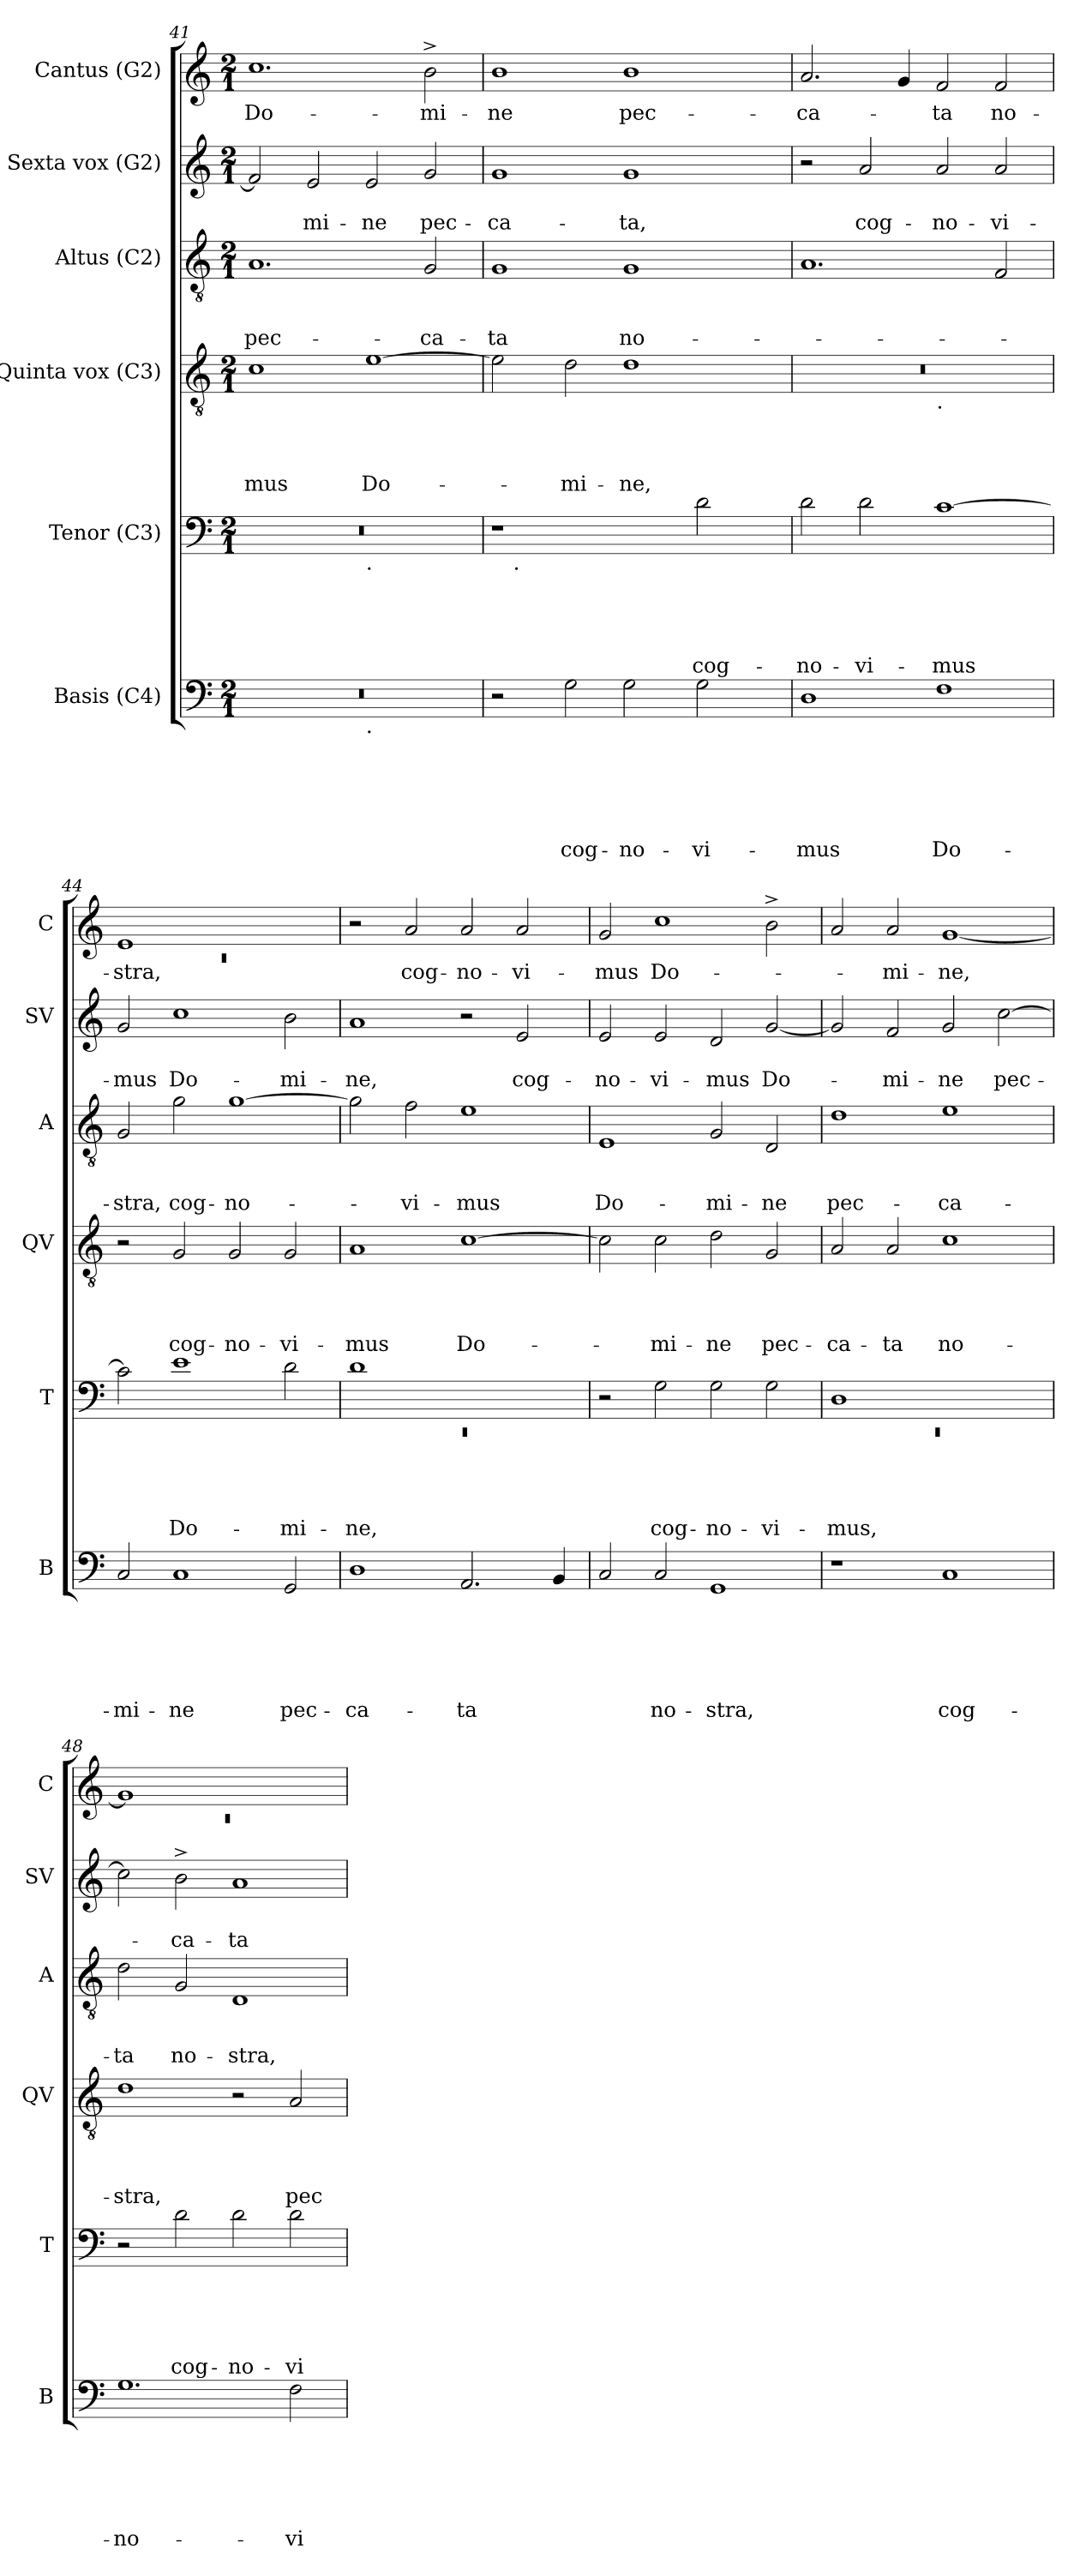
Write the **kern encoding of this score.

**kern	**text	**text	**text	**text	**text	**text	**kern	**text	**text	**text	**text	**text	**kern	**text	**text	**text	**text	**kern	**text	**text	**text	**kern	**text	**text	**kern	**text
*part6	*part6	*part6	*part6	*part6	*part6	*part6	*part5	*part5	*part5	*part5	*part5	*part5	*part4	*part4	*part4	*part4	*part4	*part3	*part3	*part3	*part3	*part2	*part2	*part2	*part1	*part1
*staff6	*staff6	*staff6	*staff6	*staff6	*staff6	*staff6	*staff5	*staff5	*staff5	*staff5	*staff5	*staff5	*staff4	*staff4	*staff4	*staff4	*staff4	*staff3	*staff3	*staff3	*staff3	*staff2	*staff2	*staff2	*staff1	*staff1
*I"Basis (C4)	*	*	*	*	*	*	*I"Tenor (C3)	*	*	*	*	*	*I"Quinta vox (C3)	*	*	*	*	*I"Altus (C2)	*	*	*	*I"Sexta vox (G2)	*	*	*I"Cantus (G2)	*
*I'B	*	*	*	*	*	*	*I'T	*	*	*	*	*	*I'QV	*	*	*	*	*I'A	*	*	*	*I'SV	*	*	*I'C	*
*clefF4	*	*	*	*	*	*	*clefF4	*	*	*	*	*	*clefGv2	*	*	*	*	*clefGv2	*	*	*	*clefG2	*	*	*clefG2	*
*k[]	*	*	*	*	*	*	*k[]	*	*	*	*	*	*k[]	*	*	*	*	*k[]	*	*	*	*k[]	*	*	*k[]	*
*C:	*	*	*	*	*	*	*C:	*	*	*	*	*	*C:	*	*	*	*	*C:	*	*	*	*C:	*	*	*C:	*
*M2/1	*	*	*	*	*	*	*M2/1	*	*	*	*	*	*M2/1	*	*	*	*	*M2/1	*	*	*	*M2/1	*	*	*M2/1	*
=41	=41	=41	=41	=41	=41	=41	=41	=41	=41	=41	=41	=41	=41	=41	=41	=41	=41	=41	=41	=41	=41	=41	=41	=41	=41	=41
!	!	!	!	!	!	!	!	!	!	!	!	!	!	!	!	!	!LO:LY:b	!	!	!	!LO:LY:b	!	!	!	!	!LO:LY:b
*^	*	*	*	*	*	*	*^	*	*	*	*	*	*	*	*	*	*	*	*	*	*	*	*	*	*	*
0r	1ryy	.	.	.	.	.	.	0r	1ryy	.	.	.	.	.	1c	.	.	.	-mus	1.A	.	.	pec-	2f/]	.	.	1.cc	Do-
!	!	!	!	!	!	!	!	!	!	!	!	!	!	!	!	!	!	!	!	!	!	!	!	!	!	!LO:LY:b	!	!
.	.	.	.	.	.	.	.	.	.	.	.	.	.	.	.	.	.	.	.	.	.	.	.	2e/	.	-mi-	.	.
!	!	!	!	!	!	!	!	!	!LO:TX:b:t=.	!	!	!	!	!	!	!	!	!	!	!	!	!	!	!	!	!	!	!
!	!LO:TX:b:t=.	!	!	!	!	!	!	!	!	!	!	!	!	!	!	!	!	!	!	!	!	!	!	!	!	!	!	!
!	!	!	!	!	!	!	!	!	!	!	!	!	!	!	!	!	!	!	!LO:LY:b	!	!	!	!	!	!	!LO:LY:b	!	!
.	1ryy	.	.	.	.	.	.	.	1ryy	.	.	.	.	.	[>1e	.	.	.	Do-	.	.	.	.	2e/	.	-ne	.	.
!	!	!	!	!	!	!	!	!	!	!	!	!	!	!	!	!	!	!	!	!	!	!	!LO:LY:b	!	!	!LO:LY:b	!	!LO:LY:b
.	.	.	.	.	.	.	.	.	.	.	.	.	.	.	.	.	.	.	.	2G/	.	.	-ca-	2g/	.	pec-	2b^>\	-mi-
=42	=42	=42	=42	=42	=42	=42	=42	=42	=42	=42	=42	=42	=42	=42	=42	=42	=42	=42	=42	=42	=42	=42	=42	=42	=42	=42	=42	=42
!	!	!	!	!	!	!	!	!	!	!	!	!	!	!	!	!	!	!	!	!	!	!	!LO:LY:b	!	!	!LO:LY:b	!	!LO:LY:b
*v	*v	*	*	*	*	*	*	*	*	*	*	*	*	*	*	*	*	*	*	*	*	*	*	*	*	*	*	*
2r	.	.	.	.	.	.	1r	16.ryy	.	.	.	.	.	2e\]	.	.	.	.	1G	.	.	-ta	1g	.	-ca-	1b	-ne
!	!	!	!	!	!	!	!	!LO:TX:b:t=.	!	!	!	!	!	!	!	!	!	!	!	!	!	!	!	!	!	!	!
.	.	.	.	.	.	.	.	1ryy	.	.	.	.	.	.	.	.	.	.	.	.	.	.	.	.	.	.	.
!	!	!	!	!	!	!LO:LY:b	!	!	!	!	!	!	!	!	!	!	!	!LO:LY:b	!	!	!	!	!	!	!	!	!
2G\	.	.	.	.	.	cog-	.	.	.	.	.	.	.	2d\	.	.	.	-mi-	.	.	.	.	.	.	.	.	.
!	!	!	!	!	!	!LO:LY:b	!	!	!	!	!	!	!	!	!	!	!	!LO:LY:b	!	!	!	!LO:LY:b	!	!	!LO:LY:b	!	!LO:LY:b
2G\	.	.	.	.	.	-no-	2ryy	.	.	.	.	.	.	1d	.	.	.	-ne,	1G	.	.	no-	1g	.	-ta,	1b	pec-
.	.	.	.	.	.	.	.	2ryy	.	.	.	.	.	.	.	.	.	.	.	.	.	.	.	.	.	.	.
!	!	!	!	!	!	!LO:LY:b	!	!	!	!	!	!	!LO:LY:b	!	!	!	!	!	!	!	!	!	!	!	!	!	!
2G\	.	.	.	.	.	-vi-	2d\	.	.	.	.	.	cog-	.	.	.	.	.	.	.	.	.	.	.	.	.	.
.	.	.	.	.	.	.	.	4ryy	.	.	.	.	.	.	.	.	.	.	.	.	.	.	.	.	.	.	.
.	.	.	.	.	.	.	.	8ryy	.	.	.	.	.	.	.	.	.	.	.	.	.	.	.	.	.	.	.
.	.	.	.	.	.	.	.	32ryy	.	.	.	.	.	.	.	.	.	.	.	.	.	.	.	.	.	.	.
=43	=43	=43	=43	=43	=43	=43	=43	=43	=43	=43	=43	=43	=43	=43	=43	=43	=43	=43	=43	=43	=43	=43	=43	=43	=43	=43	=43
!	!	!	!	!	!	!LO:LY:b	!	!	!	!	!	!	!LO:LY:b	!	!	!	!	!	!	!	!	!	!	!	!	!	!LO:LY:b
*	*	*	*	*	*	*	*v	*v	*	*	*	*	*	*^	*	*	*	*	*	*	*	*	*	*	*	*	*
1D	.	.	.	.	.	-mus	2d\	.	.	.	.	-no-	0r	1ryy	.	.	.	.	1.A	.	.	.	2r	.	.	2.a/	-ca-
!	!	!	!	!	!	!	!	!	!	!	!	!LO:LY:b	!	!	!	!	!	!	!	!	!	!	!	!	!LO:LY:b	!	!
.	.	.	.	.	.	.	2d\	.	.	.	.	-vi-	.	.	.	.	.	.	.	.	.	.	2a/	.	cog-	.	.
.	.	.	.	.	.	.	.	.	.	.	.	.	.	.	.	.	.	.	.	.	.	.	.	.	.	4g/	.
!	!	!	!	!	!	!	!	!	!	!	!	!	!	!LO:TX:b:t=.	!	!	!	!	!	!	!	!	!	!	!	!	!
!	!	!	!	!	!	!LO:LY:b	!	!	!	!	!	!LO:LY:b	!	!	!	!	!	!	!	!	!	!	!	!	!LO:LY:b	!	!LO:LY:b
1F	.	.	.	.	.	Do-	[>1c	.	.	.	.	-mus	.	1ryy	.	.	.	.	.	.	.	.	2a/	.	-no-	2f/	-ta
!	!	!	!	!	!	!	!	!	!	!	!	!	!	!	!	!	!	!	!	!	!	!	!	!	!LO:LY:b	!	!LO:LY:b
.	.	.	.	.	.	.	.	.	.	.	.	.	.	.	.	.	.	.	2F/	.	.	.	2a/	.	-vi-	2f/	no-
=44	=44	=44	=44	=44	=44	=44	=44	=44	=44	=44	=44	=44	=44	=44	=44	=44	=44	=44	=44	=44	=44	=44	=44	=44	=44	=44	=44
*	*	*	*	*	*	*	*	*	*	*	*	*	*	*	*	*	*	*	*	*	*	*	*	*	*	*^	*
!	!	!	!	!	!	!LO:LY:b	!	!	!	!	!	!	!	!	!	!	!	!	!	!	!	!LO:LY:b	!	!	!LO:LY:b	!	!LO:N:vis=1	!LO:LY:b
*	*	*	*	*	*	*	*	*	*	*	*	*	*v	*v	*	*	*	*	*	*	*	*	*	*	*	*	*	*
2C/	.	.	.	.	.	-mi-	2c\]	.	.	.	.	.	2r	.	.	.	.	2G/	.	.	-stra,	2g/	.	-mus	1e	0rc	-stra,
!	!	!	!	!	!	!LO:LY:b	!	!	!	!	!	!LO:LY:b	!	!	!	!	!LO:LY:b	!	!	!	!LO:LY:b	!	!	!LO:LY:b	!	!	!
1C	.	.	.	.	.	-ne	1e	.	.	.	.	Do-	2G/	.	.	.	cog-	2g\	.	.	cog-	1cc	.	Do-	.	.	.
!	!	!	!	!	!	!	!	!	!	!	!	!	!	!	!	!	!LO:LY:b	!	!	!	!LO:LY:b	!	!	!	!	!	!
.	.	.	.	.	.	.	.	.	.	.	.	.	2G/	.	.	.	-no-	[>1g	.	.	-no-	.	.	.	1ryy	.	.
!	!	!	!	!	!	!LO:LY:b	!	!	!	!	!	!LO:LY:b	!	!	!	!	!LO:LY:b	!	!	!	!	!	!	!LO:LY:b	!	!	!
2GG/	.	.	.	.	.	pec-	2d\	.	.	.	.	-mi-	2G/	.	.	.	-vi-	.	.	.	.	2b\	.	-mi-	.	.	.
*	*	*	*	*	*	*	*	*	*	*	*	*	*	*	*	*	*	*	*	*	*	*	*	*	*v	*v	*
!!LO:PB:g=z
=45	=45	=45	=45	=45	=45	=45	=45	=45	=45	=45	=45	=45	=45	=45	=45	=45	=45	=45	=45	=45	=45	=45	=45	=45	=45	=45
*	*	*	*	*	*	*	*^	*	*	*	*	*	*	*	*	*	*	*	*	*	*	*	*	*	*	*
!	!	!	!	!	!	!LO:LY:b	!	!LO:N:vis=1	!	!	!	!	!LO:LY:b	!	!	!	!	!LO:LY:b	!	!	!	!	!	!	!LO:LY:b	!	!
1D	.	.	.	.	.	-ca-	1d	0rEE	.	.	.	.	-ne,	1A	.	.	.	-mus	2g\]	.	.	.	1a	.	-ne,	2r	.
!	!	!	!	!	!	!	!	!	!	!	!	!	!	!	!	!	!	!	!	!	!	!LO:LY:b	!	!	!	!	!LO:LY:b
.	.	.	.	.	.	.	.	.	.	.	.	.	.	.	.	.	.	.	2f\	.	.	-vi-	.	.	.	2a/	cog-
!	!	!	!	!	!	!LO:LY:b	!	!	!	!	!	!	!	!	!	!	!	!LO:LY:b	!	!	!	!LO:LY:b	!	!	!	!	!LO:LY:b
2.AA/	.	.	.	.	.	-ta	1ryy	.	.	.	.	.	.	[>1c	.	.	.	Do-	1e	.	.	-mus	2r	.	.	2a/	-no-
!	!	!	!	!	!	!	!	!	!	!	!	!	!	!	!	!	!	!	!	!	!	!	!	!	!LO:LY:b	!	!LO:LY:b
.	.	.	.	.	.	.	.	.	.	.	.	.	.	.	.	.	.	.	.	.	.	.	2e/	.	cog-	2a/	-vi-
4BB/	.	.	.	.	.	.	.	.	.	.	.	.	.	.	.	.	.	.	.	.	.	.	.	.	.	.	.
*	*	*	*	*	*	*	*v	*v	*	*	*	*	*	*	*	*	*	*	*	*	*	*	*	*	*	*	*
=46	=46	=46	=46	=46	=46	=46	=46	=46	=46	=46	=46	=46	=46	=46	=46	=46	=46	=46	=46	=46	=46	=46	=46	=46	=46	=46
!	!	!	!	!	!	!	!	!	!	!	!	!	!	!	!	!	!	!	!	!	!LO:LY:b	!	!	!LO:LY:b	!	!LO:LY:b
2C/	.	.	.	.	.	.	2r	.	.	.	.	.	2c\]	.	.	.	.	1E	.	.	Do-	2e/	.	-no-	2g/	-mus
!	!	!	!	!	!	!LO:LY:b	!	!	!	!	!	!LO:LY:b	!	!	!	!	!LO:LY:b	!	!	!	!	!	!	!LO:LY:b	!	!LO:LY:b
2C/	.	.	.	.	.	no-	2G\	.	.	.	.	cog-	2c\	.	.	.	-mi-	.	.	.	.	2e/	.	-vi-	1cc	Do-
!	!	!	!	!	!	!LO:LY:b	!	!	!	!	!	!LO:LY:b	!	!	!	!	!LO:LY:b	!	!	!	!LO:LY:b	!	!	!LO:LY:b	!	!
1GG	.	.	.	.	.	-stra,	2G\	.	.	.	.	-no-	2d\	.	.	.	-ne	2G/	.	.	-mi-	2d/	.	-mus	.	.
!	!	!	!	!	!	!	!	!	!	!	!	!LO:LY:b	!	!	!	!	!LO:LY:b	!	!	!	!LO:LY:b	!	!	!LO:LY:b	!	!
.	.	.	.	.	.	.	2G\	.	.	.	.	-vi-	2G/	.	.	.	pec-	2D/	.	.	-ne	[<2g/	.	Do-	2b^>\	.
=47	=47	=47	=47	=47	=47	=47	=47	=47	=47	=47	=47	=47	=47	=47	=47	=47	=47	=47	=47	=47	=47	=47	=47	=47	=47	=47
*	*	*	*	*	*	*	*^	*	*	*	*	*	*	*	*	*	*	*	*	*	*	*	*	*	*	*
!	!	!	!	!	!	!	!	!LO:N:vis=1	!	!	!	!	!LO:LY:b	!	!	!	!	!LO:LY:b	!	!	!	!LO:LY:b	!	!	!	!	!
1r	.	.	.	.	.	.	1D	0rEE	.	.	.	.	-mus,	2A/	.	.	.	-ca-	1d	.	.	pec-	2g/]	.	.	2a/	.
!	!	!	!	!	!	!	!	!	!	!	!	!	!	!	!	!	!	!LO:LY:b	!	!	!	!	!	!	!LO:LY:b	!	!LO:LY:b
.	.	.	.	.	.	.	.	.	.	.	.	.	.	2A/	.	.	.	-ta	.	.	.	.	2f/	.	-mi-	2a/	-mi-
!	!	!	!	!	!	!LO:LY:b	!	!	!	!	!	!	!	!	!	!	!	!LO:LY:b	!	!	!	!LO:LY:b	!	!	!LO:LY:b	!	!LO:LY:b
1C	.	.	.	.	.	cog-	1ryy	.	.	.	.	.	.	1c	.	.	.	no-	1e	.	.	-ca-	2g/	.	-ne	[<1g	-ne,
!	!	!	!	!	!	!	!	!	!	!	!	!	!	!	!	!	!	!	!	!	!	!	!	!	!LO:LY:b	!	!
.	.	.	.	.	.	.	.	.	.	.	.	.	.	.	.	.	.	.	.	.	.	.	[>2cc\	.	pec-	.	.
*	*	*	*	*	*	*	*v	*v	*	*	*	*	*	*	*	*	*	*	*	*	*	*	*	*	*	*	*
=48	=48	=48	=48	=48	=48	=48	=48	=48	=48	=48	=48	=48	=48	=48	=48	=48	=48	=48	=48	=48	=48	=48	=48	=48	=48	=48
*	*	*	*	*	*	*	*	*	*	*	*	*	*	*	*	*	*	*	*	*	*	*	*	*	*^	*
!	!	!	!	!	!	!LO:LY:b	!	!	!	!	!	!	!	!	!	!	!LO:LY:b	!	!	!	!LO:LY:b	!	!	!	!	!LO:N:vis=1	!
1.G	.	.	.	.	.	-no-	2r	.	.	.	.	.	1d	.	.	.	-stra,	2d\	.	.	-ta	2cc\]	.	.	1g]	0rc	.
!	!	!	!	!	!	!	!	!	!	!	!	!LO:LY:b	!	!	!	!	!	!	!	!	!LO:LY:b	!	!	!LO:LY:b	!	!	!
.	.	.	.	.	.	.	2d\	.	.	.	.	cog-	.	.	.	.	.	2G/	.	.	no-	2b^>\	.	-ca-	.	.	.
!	!	!	!	!	!	!	!	!	!	!	!	!LO:LY:b	!	!	!	!	!	!	!	!	!LO:LY:b	!	!	!LO:LY:b	!	!	!
.	.	.	.	.	.	.	2d\	.	.	.	.	-no-	2r	.	.	.	.	1D	.	.	-stra,	1a	.	-ta	1ryy	.	.
!	!	!	!	!	!	!LO:LY:b	!	!	!	!	!	!LO:LY:b	!	!	!	!	!LO:LY:b	!	!	!	!	!	!	!	!	!	!
2F\	.	.	.	.	.	-vi-	2d\	.	.	.	.	-vi-	2A/	.	.	.	pec-	.	.	.	.	.	.	.	.	.	.
*	*	*	*	*	*	*	*	*	*	*	*	*	*	*	*	*	*	*	*	*	*	*	*	*	*v	*v	*
=	=	=	=	=	=	=	=	=	=	=	=	=	=	=	=	=	=	=	=	=	=	=	=	=	=	=
*-	*-	*-	*-	*-	*-	*-	*-	*-	*-	*-	*-	*-	*-	*-	*-	*-	*-	*-	*-	*-	*-	*-	*-	*-	*-	*-
